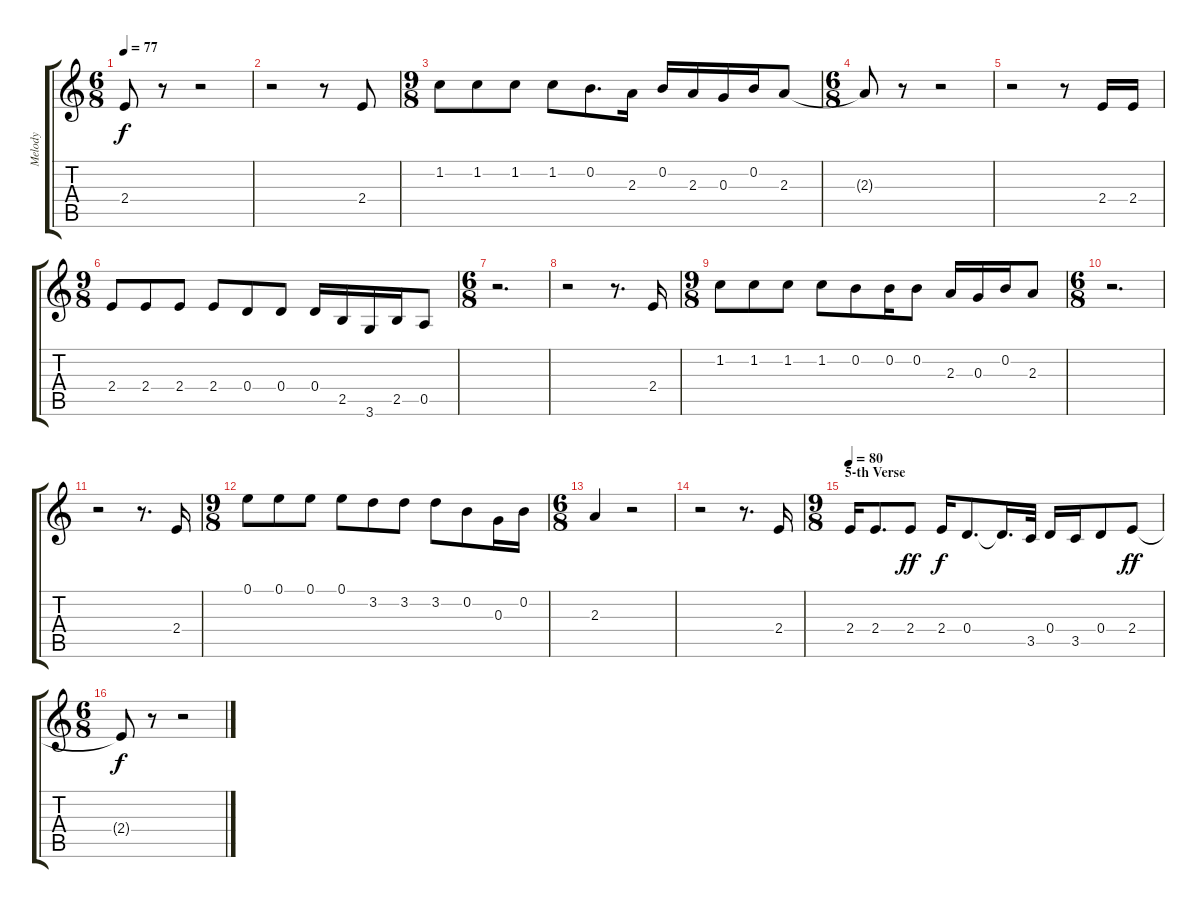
\track ("Melody" "Melody") {instrument fretlessbass}
\staff {score tabs}
\tuning (E4 B3 G3 D3 A2 E2) {hide}
\ts (6 8)
\tempo 77
\clef g2
\ks c
2.4{t}.8{dy f} r.8 r.2 |
r.2 r.8 2.4.8 |
\ts (9 8)
1.2.8 1.2.8 1.2.8 1.2.8 0.2.8{d} 2.3.16 0.2.16 2.3.16 0.3.16 0.2.16 2.3.8 |
\ts (6 8)
2.3{t}.8 r.8 r.2 |
r.2 r.8 2.4.16 2.4.16 |
\ts (9 8)
2.4.8 2.4.8 2.4.8 2.4.8 0.4.8 0.4.8 0.4.16 2.5.16 3.6.16 2.5.16 0.5.8 |
\ts (6 8)
r.2{d} |
r.2 r.8{d} 2.4.16 |
\ts (9 8)
1.2.8 1.2.8 1.2.8 1.2.8 0.2.8 0.2.16 0.2.8 2.3.16 0.3.16 0.2.16 2.3.8 |
\ts (6 8)
r.2{d} |
r.2 r.8{d} 2.4.16 |
\ts (9 8)
0.1.8 0.1.8 0.1.8 0.1.8 3.2.8 3.2.8 3.2.8 0.2.8 0.3.16 0.2.16 |
\ts (6 8)
2.3.4 r.2 |
r.2 r.8{d} 2.4.16 |
\ts (9 8)
\section ("" "5-th Verse")
\tempo 80
2.4.16 2.4.8{d} 2.4.8{dy ff} 2.4.16{dy f} 0.4.8{d} 0.4{t}.16{d} 3.5.32 0.4.16 3.5.16 0.4.8 2.4.8{dy ff} |
\ts (6 8)
2.4{t}.8{dy f} r.8 r.2
